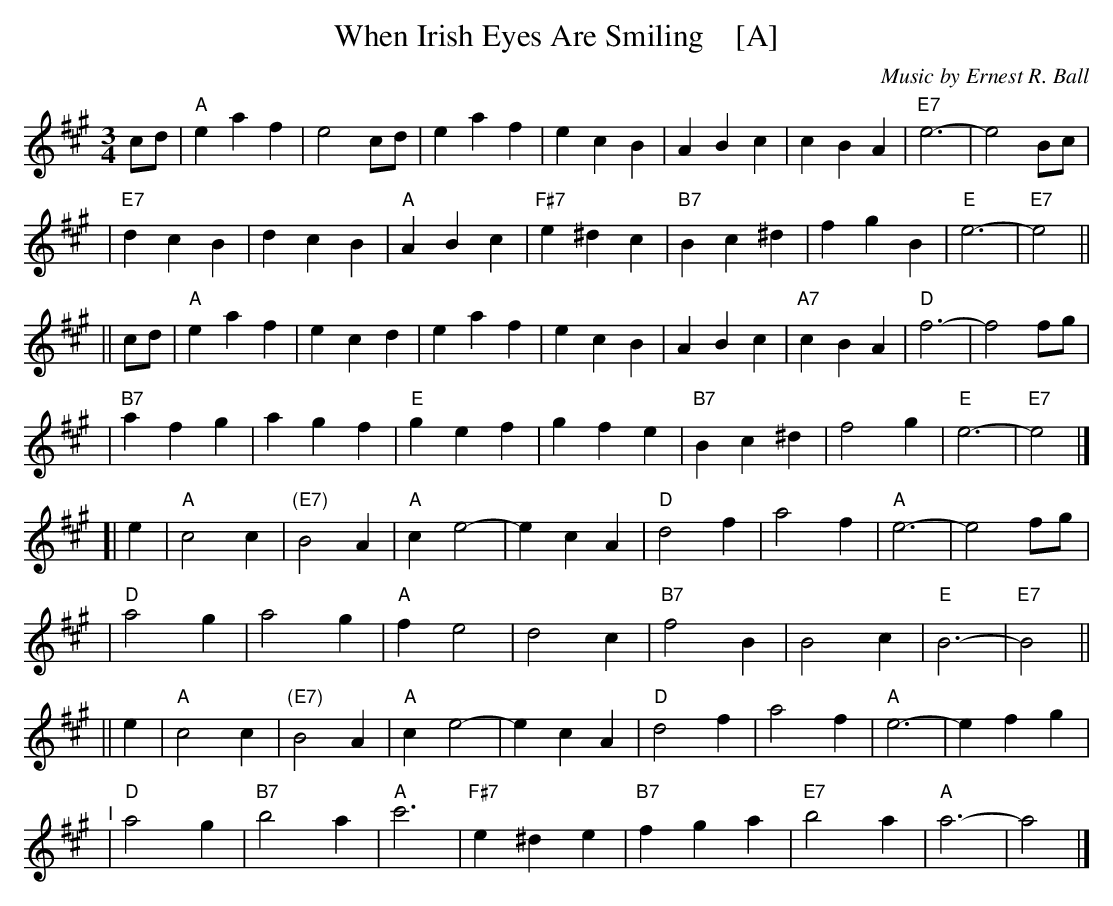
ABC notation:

X:1
T:When Irish Eyes Are Smiling    [A]
C:Music by Ernest R. Ball
M:3/4
L:1/4
K:A
c/d/ \
| "A"e a f | e2 c/d/ | e a f | e c B \
|    A B c | c B A |"E7"e3- | e2 B/c/ |
|"E7"d c B | d c B | "A"A B c |"F#7"e ^d c \
|"B7"B c^d | f g B | "E"e3- |"E7"e2 ||
|| c/d/ \
| "A"e a f | e c d | e a f | e c B \
|    A B c |"A7"c B A | "D"f3- | f2 f/g/ |
|"B7"a f g | a g f | "E"g e f | g f e \
|"B7"B c^d | f2 g | "E"e3- |"E7"e2 |]
[| e \
| "A"c2 c | "(E7)"B2 A | "A"c e2- | e c A \
| "D"d2 f | a2 f | "A"e3- | e2 f/g/ |
| "D"a2 g | a2 g | "A"f e2 | d2 c \
|"B7"f2 B | B2 c | "E"B3- | "E7"B2 ||
|| e \
| "A"c2 c | "(E7)"B2 A | "A"c e2- | e c A \
| "D"d2 f | a2 f | "A"e3- | e f g |
"^I"\
| "D"a2 g | "B7"b2 a | "A"c'3 | "F#7"e ^d e \
|"B7"fg a | "E7"b2 a | "A"a3- | a2 |]
